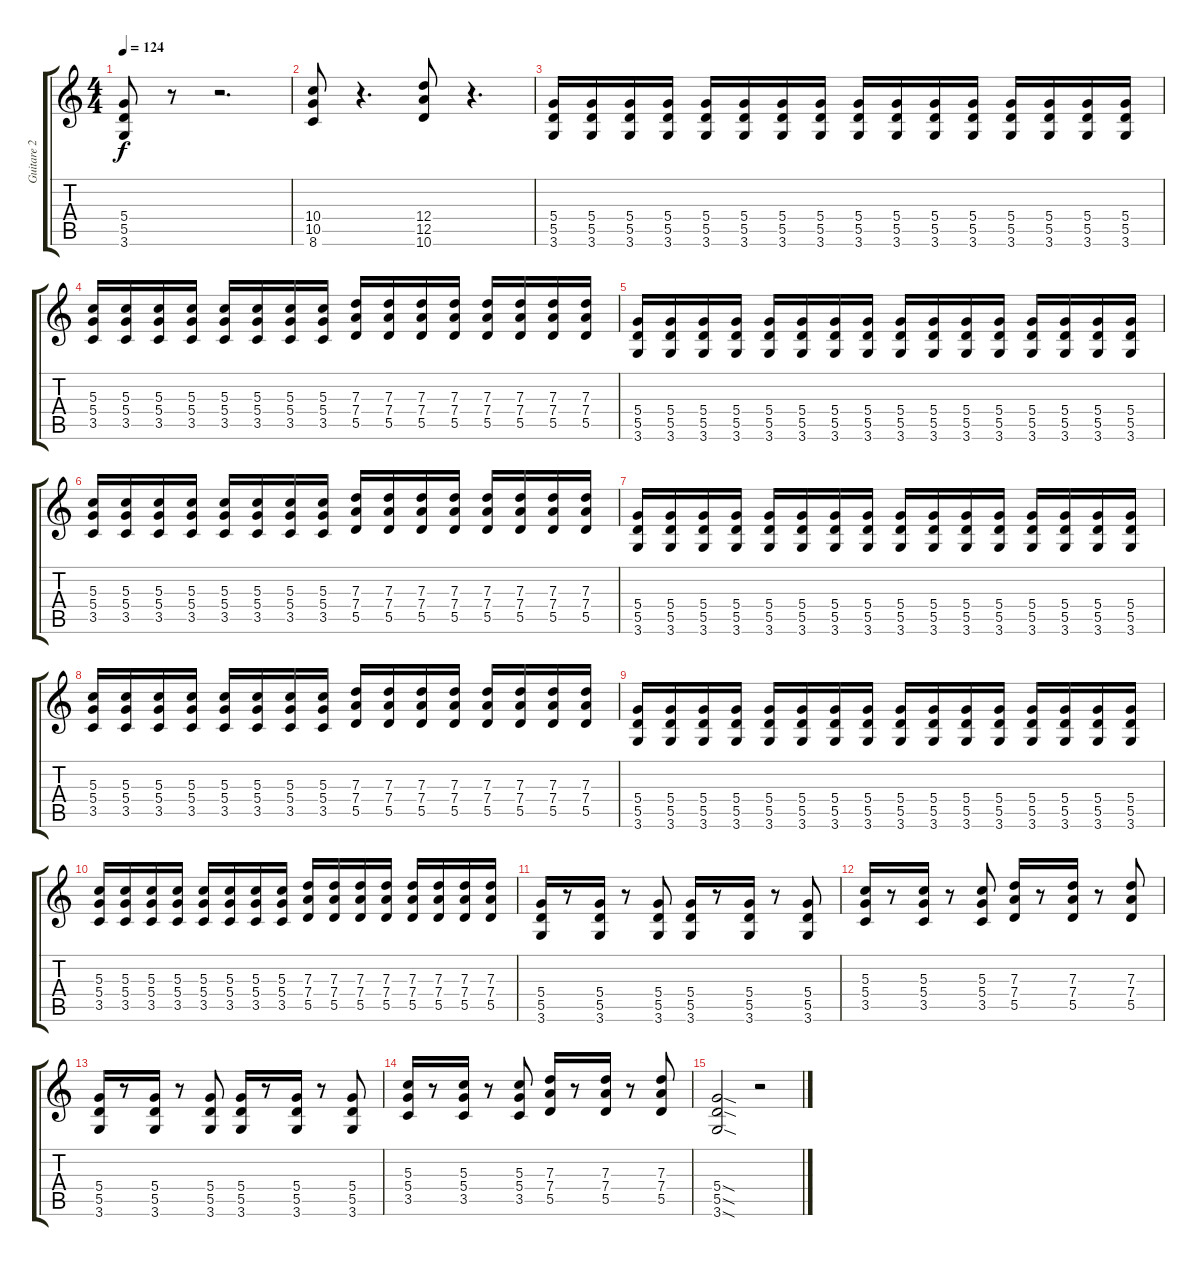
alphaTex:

\track ("Guitare 2" "Guitare 2") {instrument electricguitarclean}
\staff {score tabs}
\tuning (E4 B3 G3 D3 A2 E2) {hide}
\ts (4 4)
\tempo 124
\clef g2
\ks c
(5.4 5.5 3.6).8{dy f volume 14 instrument overdrivenguitar} r.8 r.2{d} |
(10.4 10.5 8.6).8 r.4{d} (12.4 12.5 10.6).8 r.4{d} |
(5.4 5.5 3.6).16{volume 10 balance 6 instrument overdrivenguitar} (5.4 5.5 3.6).16 (5.4 5.5 3.6).16 (5.4 5.5 3.6).16 (5.4 5.5 3.6).16 (5.4 5.5 3.6).16 (5.4 5.5 3.6).16 (5.4 5.5 3.6).16 (5.4 5.5 3.6).16 (5.4 5.5 3.6).16 (5.4 5.5 3.6).16 (5.4 5.5 3.6).16 (5.4 5.5 3.6).16 (5.4 5.5 3.6).16 (5.4 5.5 3.6).16 (5.4 5.5 3.6).16 |
(5.3 5.4 3.5).16 (5.3 5.4 3.5).16 (5.3 5.4 3.5).16 (5.3 5.4 3.5).16 (5.3 5.4 3.5).16 (5.3 5.4 3.5).16 (5.3 5.4 3.5).16 (5.3 5.4 3.5).16 (7.3 7.4 5.5).16 (7.3 7.4 5.5).16 (7.3 7.4 5.5).16 (7.3 7.4 5.5).16 (7.3 7.4 5.5).16 (7.3 7.4 5.5).16 (7.3 7.4 5.5).16 (7.3 7.4 5.5).16 |
(5.4 5.5 3.6).16{volume 10 balance 6 instrument overdrivenguitar} (5.4 5.5 3.6).16 (5.4 5.5 3.6).16 (5.4 5.5 3.6).16 (5.4 5.5 3.6).16 (5.4 5.5 3.6).16 (5.4 5.5 3.6).16 (5.4 5.5 3.6).16 (5.4 5.5 3.6).16 (5.4 5.5 3.6).16 (5.4 5.5 3.6).16 (5.4 5.5 3.6).16 (5.4 5.5 3.6).16 (5.4 5.5 3.6).16 (5.4 5.5 3.6).16 (5.4 5.5 3.6).16 |
(5.3 5.4 3.5).16 (5.3 5.4 3.5).16 (5.3 5.4 3.5).16 (5.3 5.4 3.5).16 (5.3 5.4 3.5).16 (5.3 5.4 3.5).16 (5.3 5.4 3.5).16 (5.3 5.4 3.5).16 (7.3 7.4 5.5).16 (7.3 7.4 5.5).16 (7.3 7.4 5.5).16 (7.3 7.4 5.5).16 (7.3 7.4 5.5).16 (7.3 7.4 5.5).16 (7.3 7.4 5.5).16 (7.3 7.4 5.5).16 |
(5.4 5.5 3.6).16{volume 10 balance 6 instrument overdrivenguitar} (5.4 5.5 3.6).16 (5.4 5.5 3.6).16 (5.4 5.5 3.6).16 (5.4 5.5 3.6).16 (5.4 5.5 3.6).16 (5.4 5.5 3.6).16 (5.4 5.5 3.6).16 (5.4 5.5 3.6).16 (5.4 5.5 3.6).16 (5.4 5.5 3.6).16 (5.4 5.5 3.6).16 (5.4 5.5 3.6).16 (5.4 5.5 3.6).16 (5.4 5.5 3.6).16 (5.4 5.5 3.6).16 |
(5.3 5.4 3.5).16 (5.3 5.4 3.5).16 (5.3 5.4 3.5).16 (5.3 5.4 3.5).16 (5.3 5.4 3.5).16 (5.3 5.4 3.5).16 (5.3 5.4 3.5).16 (5.3 5.4 3.5).16 (7.3 7.4 5.5).16 (7.3 7.4 5.5).16 (7.3 7.4 5.5).16 (7.3 7.4 5.5).16 (7.3 7.4 5.5).16 (7.3 7.4 5.5).16 (7.3 7.4 5.5).16 (7.3 7.4 5.5).16 |
(5.4 5.5 3.6).16{volume 10 balance 6 instrument overdrivenguitar} (5.4 5.5 3.6).16 (5.4 5.5 3.6).16 (5.4 5.5 3.6).16 (5.4 5.5 3.6).16 (5.4 5.5 3.6).16 (5.4 5.5 3.6).16 (5.4 5.5 3.6).16 (5.4 5.5 3.6).16 (5.4 5.5 3.6).16 (5.4 5.5 3.6).16 (5.4 5.5 3.6).16 (5.4 5.5 3.6).16 (5.4 5.5 3.6).16 (5.4 5.5 3.6).16 (5.4 5.5 3.6).16 |
(5.3 5.4 3.5).16 (5.3 5.4 3.5).16 (5.3 5.4 3.5).16 (5.3 5.4 3.5).16 (5.3 5.4 3.5).16 (5.3 5.4 3.5).16 (5.3 5.4 3.5).16 (5.3 5.4 3.5).16 (7.3 7.4 5.5).16 (7.3 7.4 5.5).16 (7.3 7.4 5.5).16 (7.3 7.4 5.5).16 (7.3 7.4 5.5).16 (7.3 7.4 5.5).16 (7.3 7.4 5.5).16 (7.3 7.4 5.5).16 |
(5.4 5.5 3.6).16 r.8 (5.4 5.5 3.6).16 r.8 (5.4 5.5 3.6).8 (5.4 5.5 3.6).16 r.8 (5.4 5.5 3.6).16 r.8 (5.4 5.5 3.6).8 |
(5.3 5.4 3.5).16 r.8 (5.3 5.4 3.5).16 r.8 (5.3 5.4 3.5).8 (7.3 7.4 5.5).16 r.8 (7.3 7.4 5.5).16 r.8 (7.3 7.4 5.5).8 |
(5.4 5.5 3.6).16 r.8 (5.4 5.5 3.6).16 r.8 (5.4 5.5 3.6).8 (5.4 5.5 3.6).16 r.8 (5.4 5.5 3.6).16 r.8 (5.4 5.5 3.6).8 |
(5.3 5.4 3.5).16 r.8 (5.3 5.4 3.5).16 r.8 (5.3 5.4 3.5).8 (7.3 7.4 5.5).16 r.8 (7.3 7.4 5.5).16 r.8 (7.3 7.4 5.5).8 |
(5.4{sod} 5.5{sod} 3.6{sod}).2 r.2
